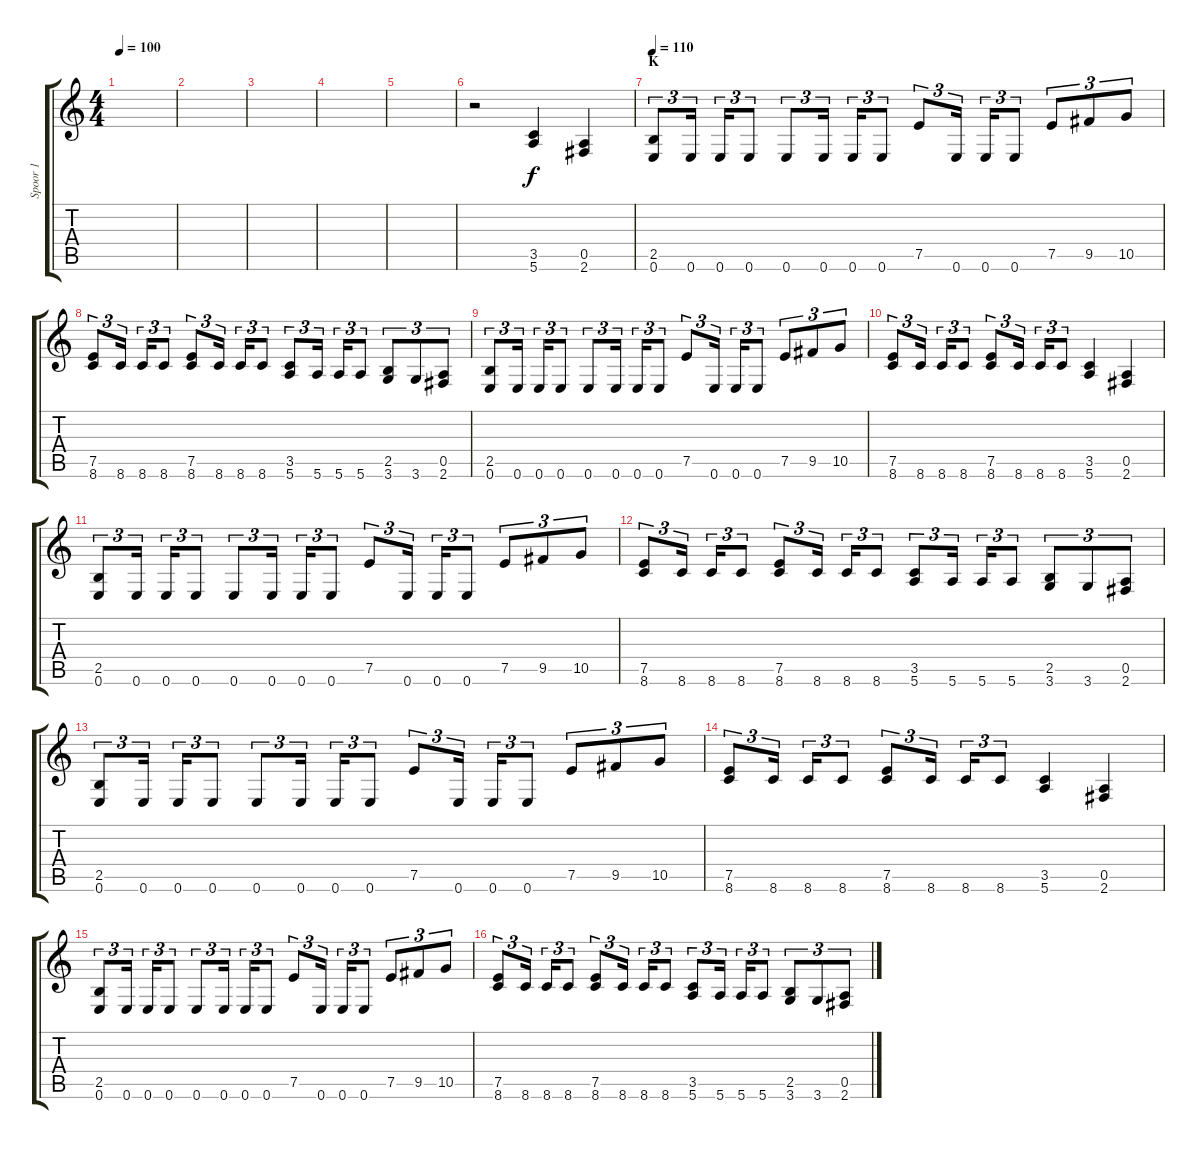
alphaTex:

\track ("Spoor 1" "Spoor 1") {instrument overdrivenguitar}
\staff {score tabs}
\tuning (E4 B3 G3 D3 A2 E2) {hide}
\ts (4 4)
\tempo 100
\clef g2
\ks c
|
|
|
|
|
r.2 (3.5 5.6).4 (0.5 2.6).4 |
\section ("" "K")
\tempo 110
(2.5 0.6).8{tu (3 2)} 0.6.16{tu (3 2)} 0.6.16{tu (3 2)} 0.6.8{tu (3 2)} 0.6.8{tu (3 2)} 0.6.16{tu (3 2)} 0.6.16{tu (3 2)} 0.6.8{tu (3 2)} 7.5.8{tu (3 2)} 0.6.16{tu (3 2)} 0.6.16{tu (3 2)} 0.6.8{tu (3 2)} 7.5.8{tu (3 2)} 9.5.8{tu (3 2)} 10.5.8{tu (3 2)} |
(7.5 8.6).8{tu (3 2)} 8.6.16{tu (3 2)} 8.6.16{tu (3 2)} 8.6.8{tu (3 2)} (7.5 8.6).8{tu (3 2)} 8.6.16{tu (3 2)} 8.6.16{tu (3 2)} 8.6.8{tu (3 2)} (3.5 5.6).8{tu (3 2)} 5.6.16{tu (3 2)} 5.6.16{tu (3 2)} 5.6.8{tu (3 2)} (2.5 3.6).8{tu (3 2)} 3.6.8{tu (3 2)} (0.5 2.6).8{tu (3 2)} |
(2.5 0.6).8{tu (3 2)} 0.6.16{tu (3 2)} 0.6.16{tu (3 2)} 0.6.8{tu (3 2)} 0.6.8{tu (3 2)} 0.6.16{tu (3 2)} 0.6.16{tu (3 2)} 0.6.8{tu (3 2)} 7.5.8{tu (3 2)} 0.6.16{tu (3 2)} 0.6.16{tu (3 2)} 0.6.8{tu (3 2)} 7.5.8{tu (3 2)} 9.5.8{tu (3 2)} 10.5.8{tu (3 2)} |
(7.5 8.6).8{tu (3 2)} 8.6.16{tu (3 2)} 8.6.16{tu (3 2)} 8.6.8{tu (3 2)} (7.5 8.6).8{tu (3 2)} 8.6.16{tu (3 2)} 8.6.16{tu (3 2)} 8.6.8{tu (3 2)} (3.5 5.6).4 (0.5 2.6).4 |
(2.5 0.6).8{tu (3 2)} 0.6.16{tu (3 2)} 0.6.16{tu (3 2)} 0.6.8{tu (3 2)} 0.6.8{tu (3 2)} 0.6.16{tu (3 2)} 0.6.16{tu (3 2)} 0.6.8{tu (3 2)} 7.5.8{tu (3 2)} 0.6.16{tu (3 2)} 0.6.16{tu (3 2)} 0.6.8{tu (3 2)} 7.5.8{tu (3 2)} 9.5.8{tu (3 2)} 10.5.8{tu (3 2)} |
(7.5 8.6).8{tu (3 2)} 8.6.16{tu (3 2)} 8.6.16{tu (3 2)} 8.6.8{tu (3 2)} (7.5 8.6).8{tu (3 2)} 8.6.16{tu (3 2)} 8.6.16{tu (3 2)} 8.6.8{tu (3 2)} (3.5 5.6).8{tu (3 2)} 5.6.16{tu (3 2)} 5.6.16{tu (3 2)} 5.6.8{tu (3 2)} (2.5 3.6).8{tu (3 2)} 3.6.8{tu (3 2)} (0.5 2.6).8{tu (3 2)} |
(2.5 0.6).8{tu (3 2)} 0.6.16{tu (3 2)} 0.6.16{tu (3 2)} 0.6.8{tu (3 2)} 0.6.8{tu (3 2)} 0.6.16{tu (3 2)} 0.6.16{tu (3 2)} 0.6.8{tu (3 2)} 7.5.8{tu (3 2)} 0.6.16{tu (3 2)} 0.6.16{tu (3 2)} 0.6.8{tu (3 2)} 7.5.8{tu (3 2)} 9.5.8{tu (3 2)} 10.5.8{tu (3 2)} |
(7.5 8.6).8{tu (3 2)} 8.6.16{tu (3 2)} 8.6.16{tu (3 2)} 8.6.8{tu (3 2)} (7.5 8.6).8{tu (3 2)} 8.6.16{tu (3 2)} 8.6.16{tu (3 2)} 8.6.8{tu (3 2)} (3.5 5.6).4 (0.5 2.6).4 |
(2.5 0.6).8{tu (3 2)} 0.6.16{tu (3 2)} 0.6.16{tu (3 2)} 0.6.8{tu (3 2)} 0.6.8{tu (3 2)} 0.6.16{tu (3 2)} 0.6.16{tu (3 2)} 0.6.8{tu (3 2)} 7.5.8{tu (3 2)} 0.6.16{tu (3 2)} 0.6.16{tu (3 2)} 0.6.8{tu (3 2)} 7.5.8{tu (3 2)} 9.5.8{tu (3 2)} 10.5.8{tu (3 2)} |
(7.5 8.6).8{tu (3 2)} 8.6.16{tu (3 2)} 8.6.16{tu (3 2)} 8.6.8{tu (3 2)} (7.5 8.6).8{tu (3 2)} 8.6.16{tu (3 2)} 8.6.16{tu (3 2)} 8.6.8{tu (3 2)} (3.5 5.6).8{tu (3 2)} 5.6.16{tu (3 2)} 5.6.16{tu (3 2)} 5.6.8{tu (3 2)} (2.5 3.6).8{tu (3 2)} 3.6.8{tu (3 2)} (0.5 2.6).8{tu (3 2)}
